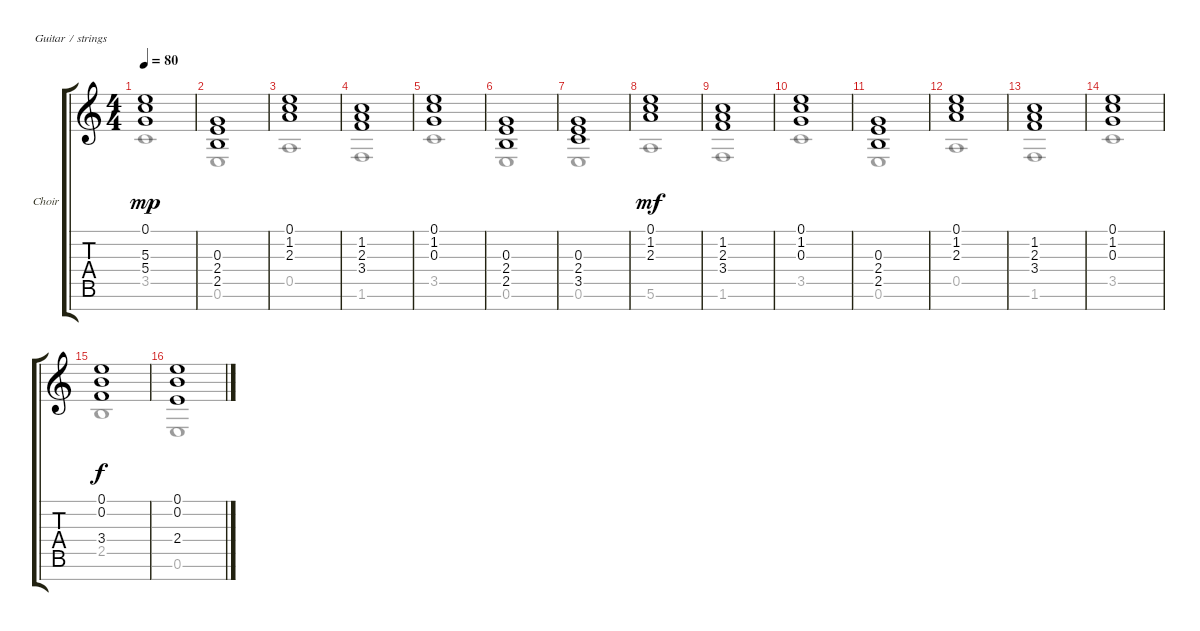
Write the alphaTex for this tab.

\defaultSystemsLayout 4
\bracketExtendMode groupsimilarinstruments
\firstSystemTrackNameOrientation horizontal
\otherSystemsTrackNameOrientation horizontal
\track ("Alto Choir" "Choir") {instrument electricguitarclean}
\staff {score tabs}
\tuning (E4 B3 G3 D3 A2 E2 B1)
\voice
\ts (4 4)
\tempo 80
\clef g2
\ks c
(0.1 5.3 5.4).1{dy mp} |
(2.5 2.4 0.3).1 |
(2.3 1.2 0.1).1 |
(1.2 2.3 3.4).1 |
(0.3 1.2 0.1).1 |
(0.3 2.4 2.5).1 |
(0.3 2.4 3.5).1 |
(2.3 1.2 0.1).1{dy mf} |
(1.2 2.3 3.4).1 |
(0.3 1.2 0.1).1 |
(0.3 2.4 2.5).1 |
(2.3 1.2 0.1).1 |
(1.2 2.3 3.4).1 |
(0.3 1.2 0.1).1 |
(0.1 0.2 3.4).1{dy f} |
(0.2 0.1 2.4).1
\voice
\clef g2
\ottava regular
\simile none
\ks c
3.5.1{dy mp} |
0.6.1 |
0.5.1 |
1.6.1 |
3.5.1 |
0.6.1 |
0.6.1 |
5.6.1{dy mf} |
1.6.1 |
3.5.1 |
0.6.1 |
0.5.1 |
1.6.1 |
3.5.1 |
2.5.1 |
0.6.1
